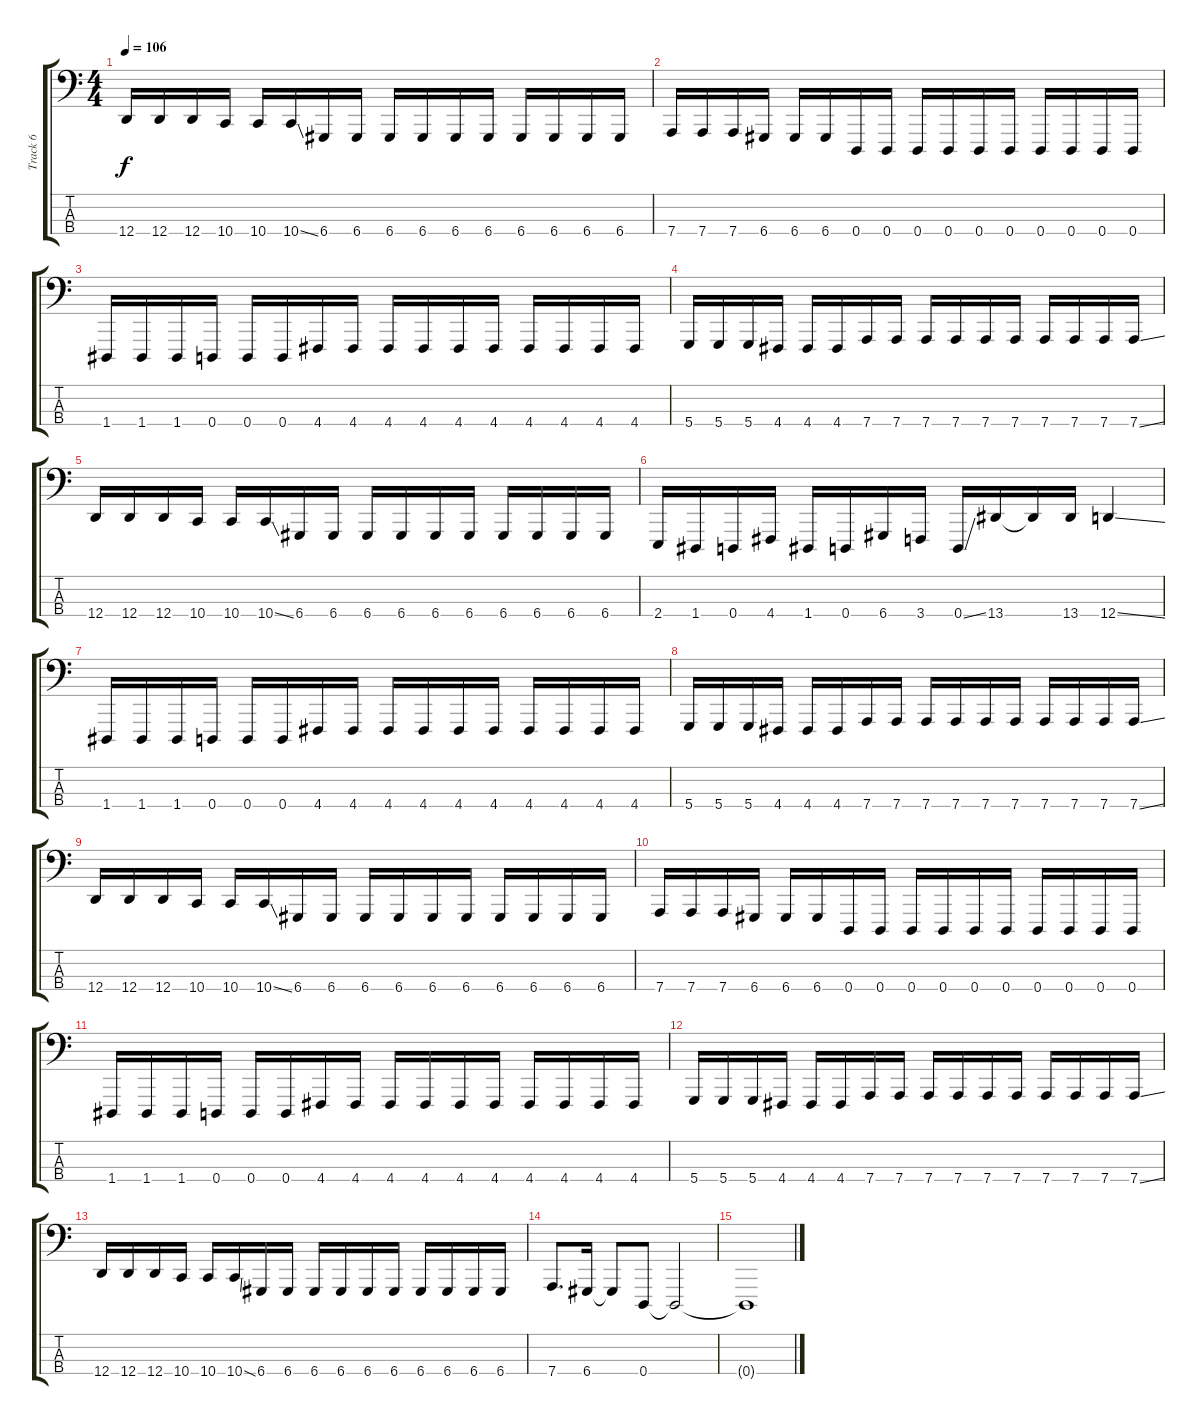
\track ("Track 6" "Track 6") {instrument lead8bassandlead}
\staff {score tabs}
\tuning (G2 D2 A1 D1) {hide}
\ts (4 4)
\tempo 106
\clef f4
\ks c
12.4.16{dy f} 12.4.16 12.4.16 10.4.16 10.4.16 10.4{ss}.16 6.4.16 6.4.16 6.4.16 6.4.16 6.4.16 6.4.16 6.4.16 6.4.16 6.4.16 6.4.16 |
7.4.16 7.4.16 7.4.16 6.4.16 6.4.16 6.4.16 0.4.16 0.4.16 0.4.16 0.4.16 0.4.16 0.4.16 0.4.16 0.4.16 0.4.16 0.4.16 |
1.4.16 1.4.16 1.4.16 0.4.16 0.4.16 0.4.16 4.4.16 4.4.16 4.4.16 4.4.16 4.4.16 4.4.16 4.4.16 4.4.16 4.4.16 4.4.16 |
5.4.16 5.4.16 5.4.16 4.4.16 4.4.16 4.4.16 7.4.16 7.4.16 7.4.16 7.4.16 7.4.16 7.4.16 7.4.16 7.4.16 7.4.16 7.4{ss}.16 |
12.4.16 12.4.16 12.4.16 10.4.16 10.4.16 10.4{ss}.16 6.4.16 6.4.16 6.4.16 6.4.16 6.4.16 6.4.16 6.4.16 6.4.16 6.4.16 6.4.16 |
2.4.16 1.4.16 0.4.16 4.4.16 1.4.16 0.4.16 6.4.16 3.4.16 0.4{ss}.16 13.4.16 13.4{t}.16 13.4.16 12.4{ss}.4 |
1.4.16 1.4.16 1.4.16 0.4.16 0.4.16 0.4.16 4.4.16 4.4.16 4.4.16 4.4.16 4.4.16 4.4.16 4.4.16 4.4.16 4.4.16 4.4.16 |
5.4.16 5.4.16 5.4.16 4.4.16 4.4.16 4.4.16 7.4.16 7.4.16 7.4.16 7.4.16 7.4.16 7.4.16 7.4.16 7.4.16 7.4.16 7.4{ss}.16 |
12.4.16 12.4.16 12.4.16 10.4.16 10.4.16 10.4{ss}.16 6.4.16 6.4.16 6.4.16 6.4.16 6.4.16 6.4.16 6.4.16 6.4.16 6.4.16 6.4.16 |
7.4.16 7.4.16 7.4.16 6.4.16 6.4.16 6.4.16 0.4.16 0.4.16 0.4.16 0.4.16 0.4.16 0.4.16 0.4.16 0.4.16 0.4.16 0.4.16 |
1.4.16 1.4.16 1.4.16 0.4.16 0.4.16 0.4.16 4.4.16 4.4.16 4.4.16 4.4.16 4.4.16 4.4.16 4.4.16 4.4.16 4.4.16 4.4.16 |
5.4.16 5.4.16 5.4.16 4.4.16 4.4.16 4.4.16 7.4.16 7.4.16 7.4.16 7.4.16 7.4.16 7.4.16 7.4.16 7.4.16 7.4.16 7.4{ss}.16 |
12.4.16 12.4.16 12.4.16 10.4.16 10.4.16 10.4{ss}.16 6.4.16 6.4.16 6.4.16 6.4.16 6.4.16 6.4.16 6.4.16 6.4.16 6.4.16 6.4.16 |
7.4.8{d} 6.4.16 6.4{t}.8 0.4.8 0.4{t}.2 |
0.4{t}.1
